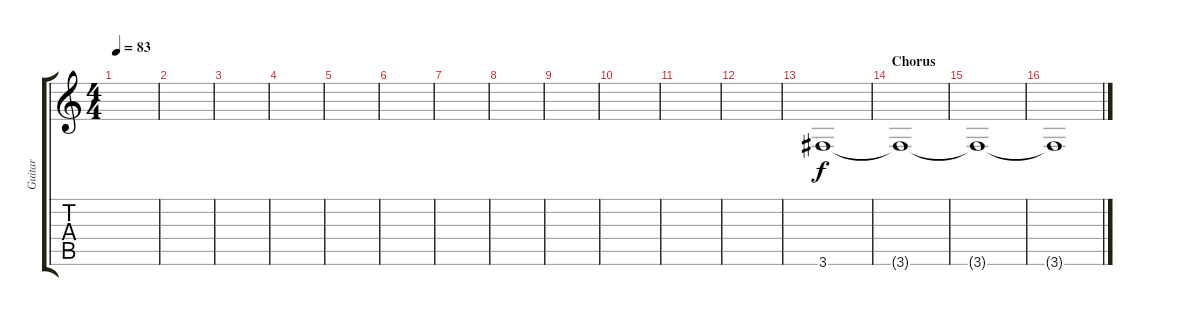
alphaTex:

\track ("Guitar" "Guitar") {instrument distortionguitar}
\staff {score tabs}
\tuning (F4 C4 Ab3 Eb3 Bb2 Eb2) {hide}
\ts (4 4)
\tempo 83
\clef g2
\ks c
|
|
|
|
|
|
|
|
|
|
|
|
3.6.1 |
\section ("" "Chorus")
3.6{t}.1 |
3.6{t}.1 |
3.6{t}.1
